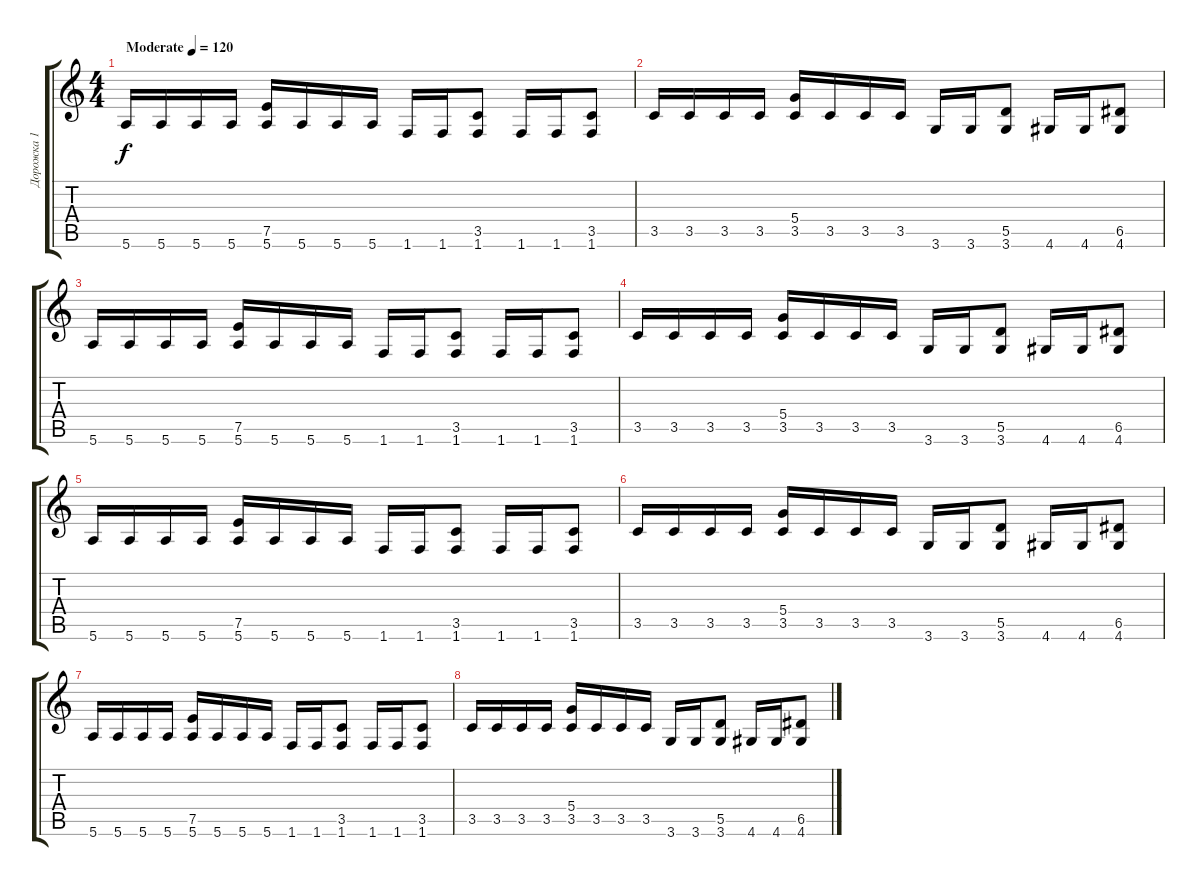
\track ("Дорожка 1" "Дорожка 1") {instrument distortionguitar}
\staff {score tabs}
\tuning (E4 B3 G3 D3 A2 E2) {hide}
\ts (4 4)
\tempo (120 "Moderate")
\clef g2
\ks c
5.6.16{dy f instrument distortionguitar} 5.6.16 5.6.16 5.6.16 (7.5 5.6).16 5.6.16 5.6.16 5.6.16 1.6.16 1.6.16 (3.5 1.6).8 1.6.16 1.6.16 (3.5 1.6).8 |
3.5.16 3.5.16 3.5.16 3.5.16 (5.4 3.5).16 3.5.16 3.5.16 3.5.16 3.6.16 3.6.16 (5.5 3.6).8 4.6.16 4.6.16 (6.5 4.6).8 |
5.6.16 5.6.16 5.6.16 5.6.16 (7.5 5.6).16 5.6.16 5.6.16 5.6.16 1.6.16 1.6.16 (3.5 1.6).8 1.6.16 1.6.16 (3.5 1.6).8 |
3.5.16 3.5.16 3.5.16 3.5.16 (5.4 3.5).16 3.5.16 3.5.16 3.5.16 3.6.16 3.6.16 (5.5 3.6).8 4.6.16 4.6.16 (6.5 4.6).8 |
5.6.16 5.6.16 5.6.16 5.6.16 (7.5 5.6).16 5.6.16 5.6.16 5.6.16 1.6.16 1.6.16 (3.5 1.6).8 1.6.16 1.6.16 (3.5 1.6).8 |
3.5.16 3.5.16 3.5.16 3.5.16 (5.4 3.5).16 3.5.16 3.5.16 3.5.16 3.6.16 3.6.16 (5.5 3.6).8 4.6.16 4.6.16 (6.5 4.6).8 |
5.6.16 5.6.16 5.6.16 5.6.16 (7.5 5.6).16 5.6.16 5.6.16 5.6.16 1.6.16 1.6.16 (3.5 1.6).8 1.6.16 1.6.16 (3.5 1.6).8 |
3.5.16 3.5.16 3.5.16 3.5.16 (5.4 3.5).16 3.5.16 3.5.16 3.5.16 3.6.16 3.6.16 (5.5 3.6).8 4.6.16 4.6.16 (6.5 4.6).8
